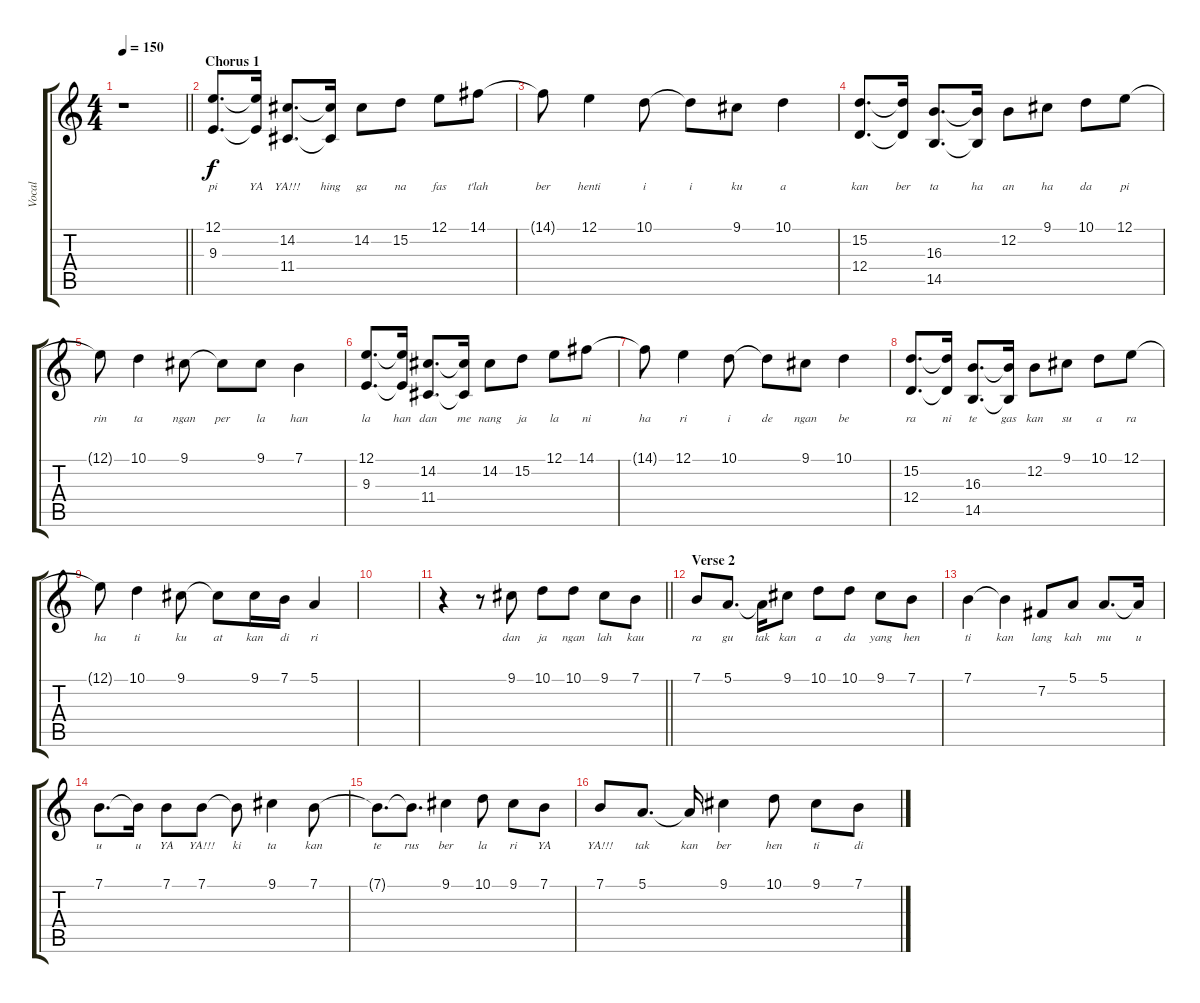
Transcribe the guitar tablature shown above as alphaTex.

\track ("Vocal" "Vocal") {instrument lead2sawtooth}
\staff {score tabs}
\tuning (E4 B3 G3 D3 A2 E2) {hide}
\ts (4 4)
\tempo 150
\clef g2
\barLineRight lightlight
\ks c
r.1{dy f} |
\section ("" "Chorus 1")
(12.1 9.3).8{d lyrics (0 "pi") lyrics (1 "") lyrics (2 "") lyrics (3 "") lyrics (4 "")} (12.1{t} 9.3{t}).16{lyrics (0 "YA") lyrics (1 "") lyrics (2 "") lyrics (3 "") lyrics (4 "")} (14.2 11.4).8{d lyrics (0 "YA!!!") lyrics (1 "") lyrics (2 "") lyrics (3 "") lyrics (4 "")} (14.2{t} 11.4{t}).16{lyrics (0 "hing") lyrics (1 "") lyrics (2 "") lyrics (3 "") lyrics (4 "")} 14.2.8{lyrics (0 "ga") lyrics (1 "") lyrics (2 "") lyrics (3 "") lyrics (4 "")} 15.2.8{lyrics (0 "na") lyrics (1 "") lyrics (2 "") lyrics (3 "") lyrics (4 "")} 12.1.8{lyrics (0 "fas") lyrics (1 "") lyrics (2 "") lyrics (3 "") lyrics (4 "")} 14.1.8{lyrics (0 "t'lah") lyrics (1 "") lyrics (2 "") lyrics (3 "") lyrics (4 "")} |
14.1{t}.8{lyrics (0 "ber") lyrics (1 "") lyrics (2 "") lyrics (3 "") lyrics (4 "")} 12.1.4{lyrics (0 "henti") lyrics (1 "") lyrics (2 "") lyrics (3 "") lyrics (4 "")} 10.1.8{lyrics (0 "i") lyrics (1 "") lyrics (2 "") lyrics (3 "") lyrics (4 "")} 10.1{t}.8{lyrics (0 "i") lyrics (1 "") lyrics (2 "") lyrics (3 "") lyrics (4 "")} 9.1.8{lyrics (0 "ku") lyrics (1 "") lyrics (2 "") lyrics (3 "") lyrics (4 "")} 10.1.4{lyrics (0 "a") lyrics (1 "") lyrics (2 "") lyrics (3 "") lyrics (4 "")} |
(15.2 12.4).8{d lyrics (0 "kan") lyrics (1 "") lyrics (2 "") lyrics (3 "") lyrics (4 "")} (15.2{t} 12.4{t}).16{lyrics (0 "ber") lyrics (1 "") lyrics (2 "") lyrics (3 "") lyrics (4 "")} (16.3 14.5).8{d lyrics (0 "ta") lyrics (1 "") lyrics (2 "") lyrics (3 "") lyrics (4 "")} (16.3{t} 14.5{t}).16{lyrics (0 "ha") lyrics (1 "") lyrics (2 "") lyrics (3 "") lyrics (4 "")} 12.2.8{lyrics (0 "an") lyrics (1 "") lyrics (2 "") lyrics (3 "") lyrics (4 "")} 9.1.8{lyrics (0 "ha") lyrics (1 "") lyrics (2 "") lyrics (3 "") lyrics (4 "")} 10.1.8{lyrics (0 "da") lyrics (1 "") lyrics (2 "") lyrics (3 "") lyrics (4 "")} 12.1.8{lyrics (0 "pi") lyrics (1 "") lyrics (2 "") lyrics (3 "") lyrics (4 "")} |
12.1{t}.8{lyrics (0 "rin") lyrics (1 "") lyrics (2 "") lyrics (3 "") lyrics (4 "")} 10.1.4{lyrics (0 "ta") lyrics (1 "") lyrics (2 "") lyrics (3 "") lyrics (4 "")} 9.1.8{lyrics (0 "ngan") lyrics (1 "") lyrics (2 "") lyrics (3 "") lyrics (4 "")} 9.1{t}.8{lyrics (0 "per") lyrics (1 "") lyrics (2 "") lyrics (3 "") lyrics (4 "")} 9.1.8{lyrics (0 "la") lyrics (1 "") lyrics (2 "") lyrics (3 "") lyrics (4 "")} 7.1.4{lyrics (0 "han") lyrics (1 "") lyrics (2 "") lyrics (3 "") lyrics (4 "")} |
(12.1 9.3).8{d lyrics (0 "la") lyrics (1 "") lyrics (2 "") lyrics (3 "") lyrics (4 "")} (12.1{t} 9.3{t}).16{lyrics (0 "han") lyrics (1 "") lyrics (2 "") lyrics (3 "") lyrics (4 "")} (14.2 11.4).8{d lyrics (0 "dan") lyrics (1 "") lyrics (2 "") lyrics (3 "") lyrics (4 "")} (14.2{t} 11.4{t}).16{lyrics (0 "me") lyrics (1 "") lyrics (2 "") lyrics (3 "") lyrics (4 "")} 14.2.8{lyrics (0 "nang") lyrics (1 "") lyrics (2 "") lyrics (3 "") lyrics (4 "")} 15.2.8{lyrics (0 "ja") lyrics (1 "") lyrics (2 "") lyrics (3 "") lyrics (4 "")} 12.1.8{lyrics (0 "la") lyrics (1 "") lyrics (2 "") lyrics (3 "") lyrics (4 "")} 14.1.8{lyrics (0 "ni") lyrics (1 "") lyrics (2 "") lyrics (3 "") lyrics (4 "")} |
14.1{t}.8{lyrics (0 "ha") lyrics (1 "") lyrics (2 "") lyrics (3 "") lyrics (4 "")} 12.1.4{lyrics (0 "ri") lyrics (1 "") lyrics (2 "") lyrics (3 "") lyrics (4 "")} 10.1.8{lyrics (0 "i") lyrics (1 "") lyrics (2 "") lyrics (3 "") lyrics (4 "")} 10.1{t}.8{lyrics (0 "de") lyrics (1 "") lyrics (2 "") lyrics (3 "") lyrics (4 "")} 9.1.8{lyrics (0 "ngan") lyrics (1 "") lyrics (2 "") lyrics (3 "") lyrics (4 "")} 10.1.4{lyrics (0 "be") lyrics (1 "") lyrics (2 "") lyrics (3 "") lyrics (4 "")} |
(15.2 12.4).8{d lyrics (0 "ra") lyrics (1 "") lyrics (2 "") lyrics (3 "") lyrics (4 "")} (15.2{t} 12.4{t}).16{lyrics (0 "ni") lyrics (1 "") lyrics (2 "") lyrics (3 "") lyrics (4 "")} (16.3 14.5).8{d lyrics (0 "te") lyrics (1 "") lyrics (2 "") lyrics (3 "") lyrics (4 "")} (16.3{t} 14.5{t}).16{lyrics (0 "gas") lyrics (1 "") lyrics (2 "") lyrics (3 "") lyrics (4 "")} 12.2.8{lyrics (0 "kan") lyrics (1 "") lyrics (2 "") lyrics (3 "") lyrics (4 "")} 9.1.8{lyrics (0 "su") lyrics (1 "") lyrics (2 "") lyrics (3 "") lyrics (4 "")} 10.1.8{lyrics (0 "a") lyrics (1 "") lyrics (2 "") lyrics (3 "") lyrics (4 "")} 12.1.8{lyrics (0 "ra") lyrics (1 "") lyrics (2 "") lyrics (3 "") lyrics (4 "")} |
12.1{t}.8{lyrics (0 "ha") lyrics (1 "") lyrics (2 "") lyrics (3 "") lyrics (4 "")} 10.1.4{lyrics (0 "ti") lyrics (1 "") lyrics (2 "") lyrics (3 "") lyrics (4 "")} 9.1.8{lyrics (0 "ku") lyrics (1 "") lyrics (2 "") lyrics (3 "") lyrics (4 "")} 9.1{t}.8{lyrics (0 "at") lyrics (1 "") lyrics (2 "") lyrics (3 "") lyrics (4 "")} 9.1.16{lyrics (0 "kan") lyrics (1 "") lyrics (2 "") lyrics (3 "") lyrics (4 "")} 7.1.16{lyrics (0 "di") lyrics (1 "") lyrics (2 "") lyrics (3 "") lyrics (4 "")} 5.1.4{lyrics (0 "ri") lyrics (1 "") lyrics (2 "") lyrics (3 "") lyrics (4 "")} |
|
\barLineRight lightlight
r.4 r.8 9.1.8{lyrics (0 "dan") lyrics (1 "") lyrics (2 "") lyrics (3 "") lyrics (4 "")} 10.1.8{lyrics (0 "ja") lyrics (1 "") lyrics (2 "") lyrics (3 "") lyrics (4 "")} 10.1.8{lyrics (0 "ngan") lyrics (1 "") lyrics (2 "") lyrics (3 "") lyrics (4 "")} 9.1.8{lyrics (0 "lah") lyrics (1 "") lyrics (2 "") lyrics (3 "") lyrics (4 "")} 7.1.8{lyrics (0 "kau") lyrics (1 "") lyrics (2 "") lyrics (3 "") lyrics (4 "")} |
\section ("" "Verse 2")
7.1.8{lyrics (0 "ra") lyrics (1 "") lyrics (2 "") lyrics (3 "") lyrics (4 "")} 5.1.8{d lyrics (0 "gu") lyrics (1 "") lyrics (2 "") lyrics (3 "") lyrics (4 "")} 5.1{t}.16{lyrics (0 "tak") lyrics (1 "") lyrics (2 "") lyrics (3 "") lyrics (4 "")} 9.1.8{lyrics (0 "kan") lyrics (1 "") lyrics (2 "") lyrics (3 "") lyrics (4 "")} 10.1.8{lyrics (0 "a") lyrics (1 "") lyrics (2 "") lyrics (3 "") lyrics (4 "")} 10.1.8{lyrics (0 "da") lyrics (1 "") lyrics (2 "") lyrics (3 "") lyrics (4 "")} 9.1.8{lyrics (0 "yang") lyrics (1 "") lyrics (2 "") lyrics (3 "") lyrics (4 "")} 7.1.8{lyrics (0 "hen") lyrics (1 "") lyrics (2 "") lyrics (3 "") lyrics (4 "")} |
7.1.4{lyrics (0 "ti") lyrics (1 "") lyrics (2 "") lyrics (3 "") lyrics (4 "")} 7.1{t}.4{lyrics (0 "kan") lyrics (1 "") lyrics (2 "") lyrics (3 "") lyrics (4 "")} 7.2.8{lyrics (0 "lang") lyrics (1 "") lyrics (2 "") lyrics (3 "") lyrics (4 "")} 5.1.8{lyrics (0 "kah") lyrics (1 "") lyrics (2 "") lyrics (3 "") lyrics (4 "")} 5.1.8{d lyrics (0 "mu") lyrics (1 "") lyrics (2 "") lyrics (3 "") lyrics (4 "")} 5.1{t}.16{lyrics (0 "u") lyrics (1 "") lyrics (2 "") lyrics (3 "") lyrics (4 "")} |
7.1.8{d lyrics (0 "u") lyrics (1 "") lyrics (2 "") lyrics (3 "") lyrics (4 "")} 7.1{t}.16{lyrics (0 "u") lyrics (1 "") lyrics (2 "") lyrics (3 "") lyrics (4 "")} 7.1.8{lyrics (0 "YA") lyrics (1 "") lyrics (2 "") lyrics (3 "") lyrics (4 "")} 7.1.8{lyrics (0 "YA!!!") lyrics (1 "") lyrics (2 "") lyrics (3 "") lyrics (4 "")} 7.1{t}.8{lyrics (0 "ki") lyrics (1 "") lyrics (2 "") lyrics (3 "") lyrics (4 "")} 9.1.4{lyrics (0 "ta") lyrics (1 "") lyrics (2 "") lyrics (3 "") lyrics (4 "")} 7.1.8{lyrics (0 "kan") lyrics (1 "") lyrics (2 "") lyrics (3 "") lyrics (4 "")} |
7.1{t}.8{d lyrics (0 "te") lyrics (1 "") lyrics (2 "") lyrics (3 "") lyrics (4 "")} 7.1{t}.8{d lyrics (0 "rus") lyrics (1 "") lyrics (2 "") lyrics (3 "") lyrics (4 "")} 9.1.4{lyrics (0 "ber") lyrics (1 "") lyrics (2 "") lyrics (3 "") lyrics (4 "")} 10.1.8{lyrics (0 "la") lyrics (1 "") lyrics (2 "") lyrics (3 "") lyrics (4 "")} 9.1.8{lyrics (0 "ri") lyrics (1 "") lyrics (2 "") lyrics (3 "") lyrics (4 "")} 7.1.8{lyrics (0 "YA") lyrics (1 "") lyrics (2 "") lyrics (3 "") lyrics (4 "")} |
7.1.8{lyrics (0 "YA!!!") lyrics (1 "") lyrics (2 "") lyrics (3 "") lyrics (4 "")} 5.1.8{d lyrics (0 "tak") lyrics (1 "") lyrics (2 "") lyrics (3 "") lyrics (4 "")} 5.1{t}.16{lyrics (0 "kan") lyrics (1 "") lyrics (2 "") lyrics (3 "") lyrics (4 "")} 9.1.4{lyrics (0 "ber") lyrics (1 "") lyrics (2 "") lyrics (3 "") lyrics (4 "")} 10.1.8{lyrics (0 "hen") lyrics (1 "") lyrics (2 "") lyrics (3 "") lyrics (4 "")} 9.1.8{lyrics (0 "ti") lyrics (1 "") lyrics (2 "") lyrics (3 "") lyrics (4 "")} 7.1.8{lyrics (0 "di") lyrics (1 "") lyrics (2 "") lyrics (3 "") lyrics (4 "")}
